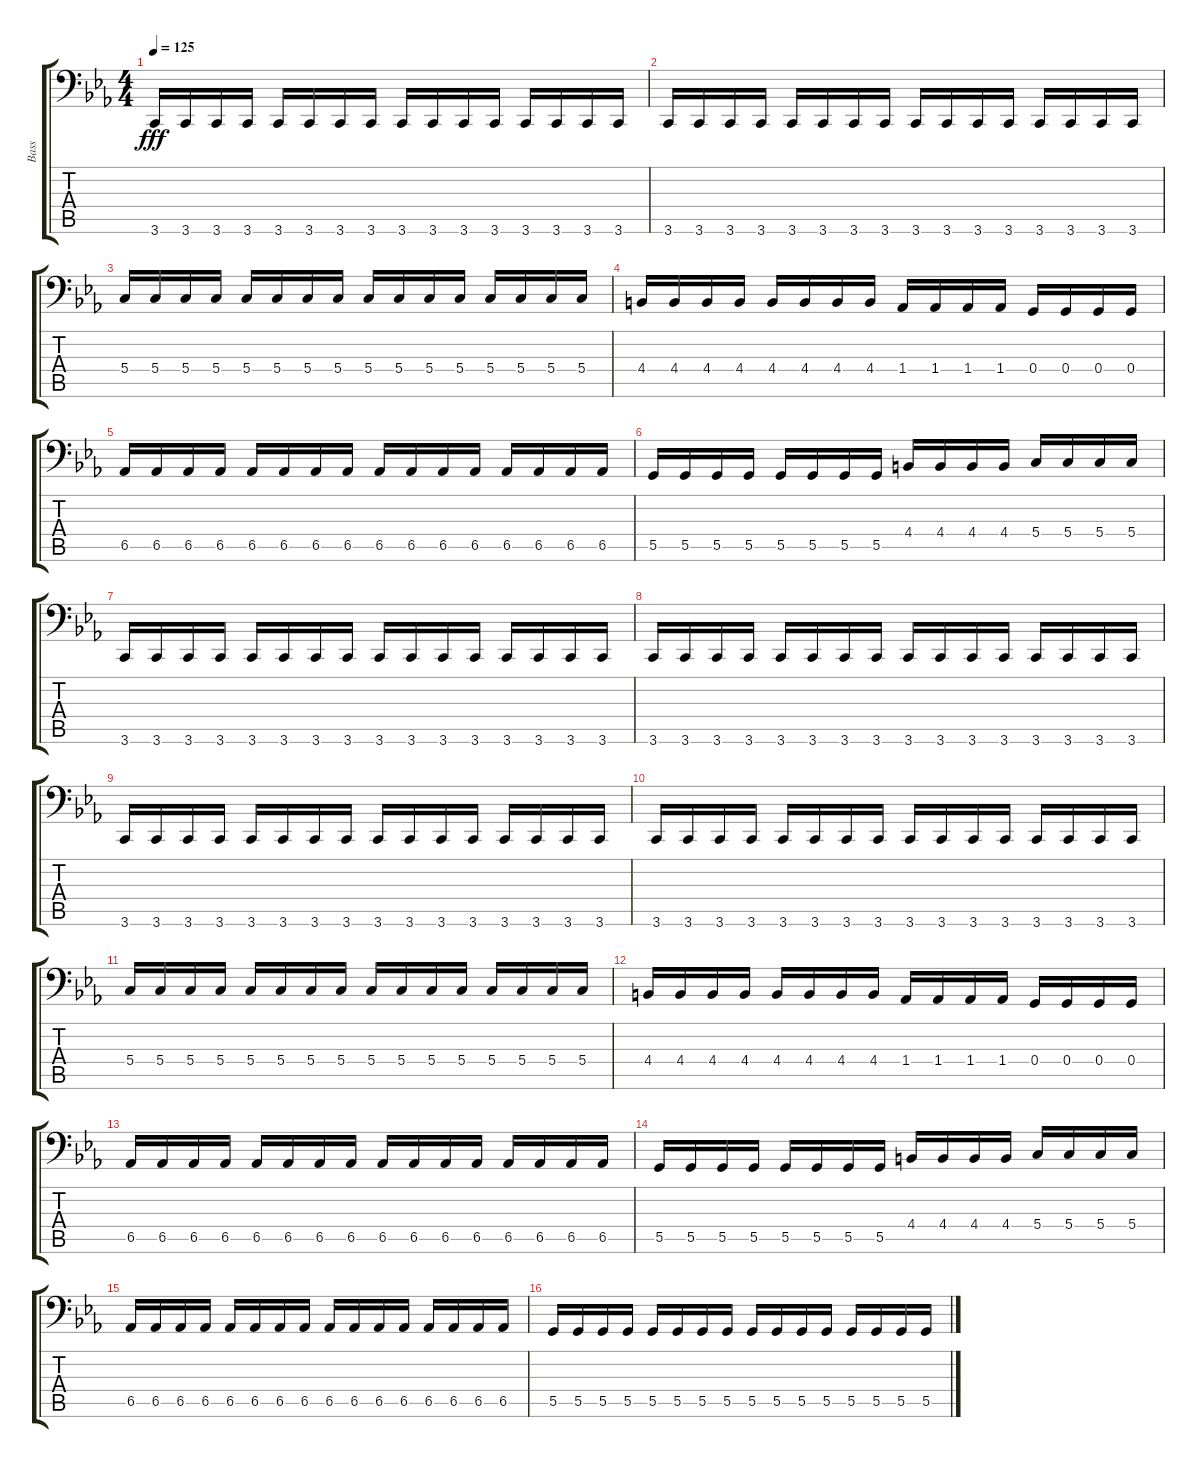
\track ("Bass" "Bass") {instrument electricbasspick}
\staff {score tabs}
\tuning (Bb2 F2 C2 G1 D1 A0) {hide}
\ts (4 4)
\tempo 125
\clef f4
\ks cminor
3.6.16{dy fff} 3.6.16 3.6.16 3.6.16 3.6.16 3.6.16 3.6.16 3.6.16 3.6.16 3.6.16 3.6.16 3.6.16 3.6.16 3.6.16 3.6.16 3.6.16 |
3.6.16 3.6.16 3.6.16 3.6.16 3.6.16 3.6.16 3.6.16 3.6.16 3.6.16 3.6.16 3.6.16 3.6.16 3.6.16 3.6.16 3.6.16 3.6.16 |
5.4.16 5.4.16 5.4.16 5.4.16 5.4.16 5.4.16 5.4.16 5.4.16 5.4.16 5.4.16 5.4.16 5.4.16 5.4.16 5.4.16 5.4.16 5.4.16 |
4.4.16 4.4.16 4.4.16 4.4.16 4.4.16 4.4.16 4.4.16 4.4.16 1.4.16 1.4.16 1.4.16 1.4.16 0.4.16 0.4.16 0.4.16 0.4.16 |
6.5.16 6.5.16 6.5.16 6.5.16 6.5.16 6.5.16 6.5.16 6.5.16 6.5.16 6.5.16 6.5.16 6.5.16 6.5.16 6.5.16 6.5.16 6.5.16 |
5.5.16 5.5.16 5.5.16 5.5.16 5.5.16 5.5.16 5.5.16 5.5.16 4.4.16 4.4.16 4.4.16 4.4.16 5.4.16 5.4.16 5.4.16 5.4.16 |
3.6.16 3.6.16 3.6.16 3.6.16 3.6.16 3.6.16 3.6.16 3.6.16 3.6.16 3.6.16 3.6.16 3.6.16 3.6.16 3.6.16 3.6.16 3.6.16 |
3.6.16 3.6.16 3.6.16 3.6.16 3.6.16 3.6.16 3.6.16 3.6.16 3.6.16 3.6.16 3.6.16 3.6.16 3.6.16 3.6.16 3.6.16 3.6.16 |
3.6.16 3.6.16 3.6.16 3.6.16 3.6.16 3.6.16 3.6.16 3.6.16 3.6.16 3.6.16 3.6.16 3.6.16 3.6.16 3.6.16 3.6.16 3.6.16 |
3.6.16 3.6.16 3.6.16 3.6.16 3.6.16 3.6.16 3.6.16 3.6.16 3.6.16 3.6.16 3.6.16 3.6.16 3.6.16 3.6.16 3.6.16 3.6.16 |
5.4.16 5.4.16 5.4.16 5.4.16 5.4.16 5.4.16 5.4.16 5.4.16 5.4.16 5.4.16 5.4.16 5.4.16 5.4.16 5.4.16 5.4.16 5.4.16 |
4.4.16 4.4.16 4.4.16 4.4.16 4.4.16 4.4.16 4.4.16 4.4.16 1.4.16 1.4.16 1.4.16 1.4.16 0.4.16 0.4.16 0.4.16 0.4.16 |
6.5.16 6.5.16 6.5.16 6.5.16 6.5.16 6.5.16 6.5.16 6.5.16 6.5.16 6.5.16 6.5.16 6.5.16 6.5.16 6.5.16 6.5.16 6.5.16 |
5.5.16 5.5.16 5.5.16 5.5.16 5.5.16 5.5.16 5.5.16 5.5.16 4.4.16 4.4.16 4.4.16 4.4.16 5.4.16 5.4.16 5.4.16 5.4.16 |
6.5.16 6.5.16 6.5.16 6.5.16 6.5.16 6.5.16 6.5.16 6.5.16 6.5.16 6.5.16 6.5.16 6.5.16 6.5.16 6.5.16 6.5.16 6.5.16 |
5.5.16 5.5.16 5.5.16 5.5.16 5.5.16 5.5.16 5.5.16 5.5.16 5.5.16 5.5.16 5.5.16 5.5.16 5.5.16 5.5.16 5.5.16 5.5.16
